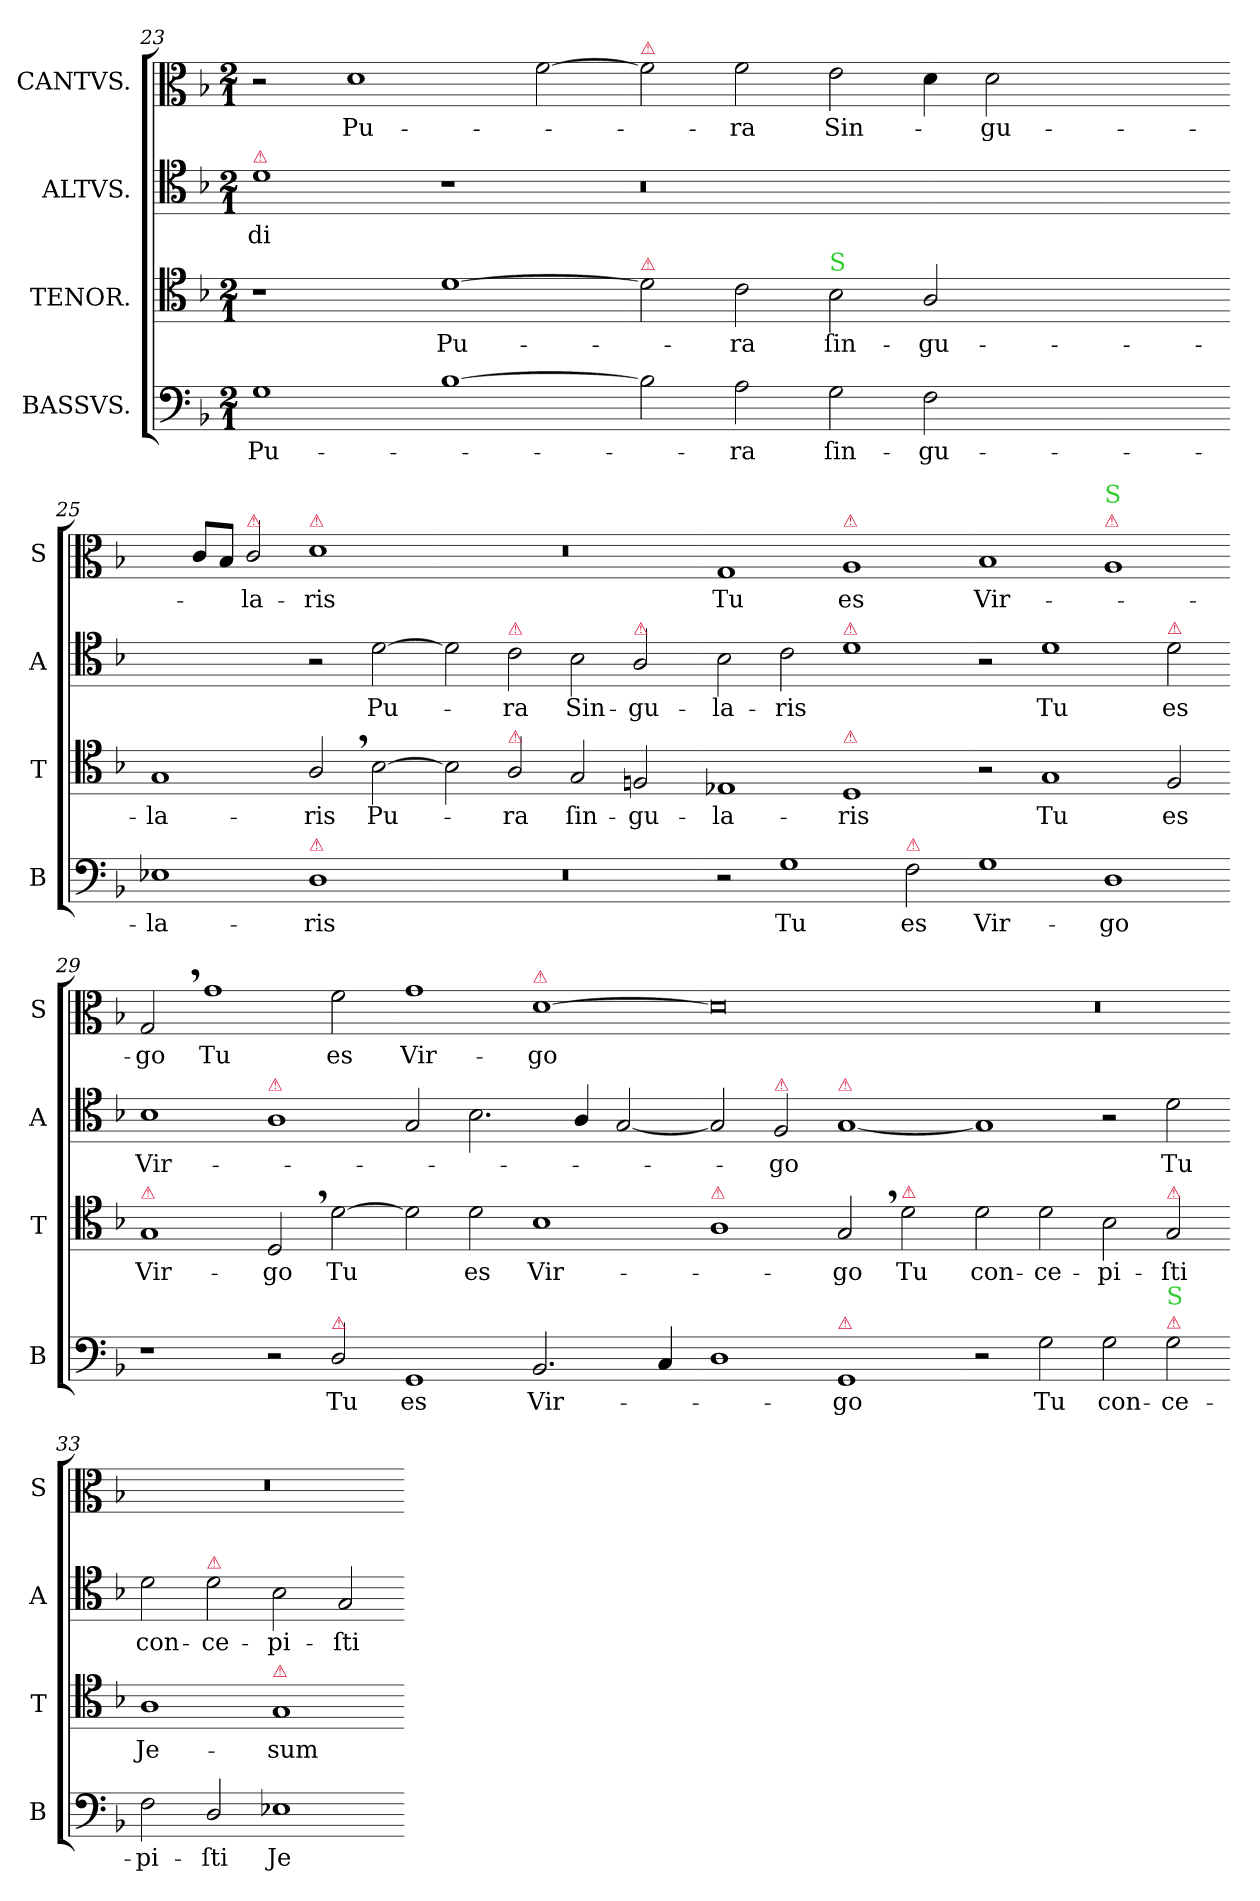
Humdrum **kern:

**kern	**text	**kern	**text	**kern	**text	**kern	**text
*part4	*part4	*part3	*part3	*part2	*part2	*part1	*part1
*staff4	*staff4	*staff3	*staff3	*staff2	*staff2	*staff1	*staff1
*I"BASSVS.	*	*I"TENOR.	*	*I"ALTVS.	*	*I"CANTVS.	*
*I'B	*	*I'T	*	*I'A	*	*I'S	*
*clefF4	*	*clefC4	*	*clefC4	*	*clefC3	*
*k[b-]	*	*k[b-]	*	*k[b-]	*	*k[b-]	*
*F:	*	*F:	*	*F:	*	*F:	*
*M2/1	*	*M2/1	*	*M2/1	*	*M2/1	*
=23	=23	=23	=23	=23	=23	=23	=23
!	!	!	!	!LO:TX:a:color=crimson:t=⚠	!	!	!
1G	Pu-	1r	.	1d	-di	2r	.
.	.	.	.	.	.	1d	Pu-
[1B-	.	[1d	Pu-	1r	.	.	.
.	.	.	.	.	.	[2f\	.
=24-	=24-	=24-	=24-	=24-	=24-	=24-	=24-
!	!	!	!	!	!	!LO:TX:a:color=crimson:t=⚠	!
!	!	!LO:TX:a:color=crimson:t=⚠	!	!	!	!	!
2B-]	.	2d]	.	0.r	.	2f\]	.
2A\	-ra	2c\	-ra	.	.	2f\	-ra
!	!	!LO:TX:a:color=limegreen:t=S	!	!	!	!	!
2G\	ſin-	2B-\	ſin-	.	.	2e\	Sin-
2F\	-gu-	2A/	-gu-	.	.	4d\	.
.	.	.	.	.	.	2d\	-gu-
1ryy	.	1ryy	.	.	.	.	.
.	.	.	.	.	.	2.ryy	.
=25-	=25-	=25-	=25-	=25-	=25-	=25-	=25-
1E-X	-la-	1G	-la-	1ryy	.	4ryy	.
.	.	.	.	.	.	8c/L	.
.	.	.	.	.	.	8B-/J	.
!	!	!	!	!	!	!LO:TX:a:color=crimson:t=⚠	!
.	.	.	.	.	.	2c/	-la-
!	!	!	!	!	!	!LO:TX:a:color=crimson:t=⚠	!
!LO:TX:a:color=crimson:t=⚠	!	!	!	!	!	!	!
1D	-ris	2A,/	-ris	2r	.	1d	-ris
!	!	!	!LO:LY:i	!	!	!	!
.	.	[2B-\	Pu-	[2d\	Pu-	.	.
=26-	=26-	=26-	=26-	=26-	=26-	=26-	=26-
0r	.	2B-\]	.	2d\]	.	0r	.
!	!	!	!	!LO:TX:a:color=crimson:t=⚠	!	!	!
!	!	!LO:TX:a:color=crimson:t=⚠	!	!	!	!	!
!	!	!	!LO:LY:i	!	!	!	!
.	.	2A/	-ra	2c\	-ra	.	.
!	!	!	!LO:LY:i	!	!	!	!
.	.	2G/	ſin-	2B-\	Sin-	.	.
!	!	!	!	!LO:TX:a:color=crimson:t=⚠	!	!	!
!	!	!	!LO:LY:i	!	!	!	!
.	.	2Fn/	-gu-	2A/	-gu-	.	.
=27-	=27-	=27-	=27-	=27-	=27-	=27-	=27-
!	!	!	!LO:LY:i	!	!	!	!
2r	.	1E-X	-la-	2B-\	-la-	1G	Tu
1G	Tu	.	.	2c\	-ris	.	.
!	!	!	!	!	!	!LO:TX:a:color=crimson:t=⚠	!
!	!	!	!	!LO:TX:a:color=crimson:t=⚠	!	!	!
!	!	!LO:TX:a:color=crimson:t=⚠	!	!	!	!	!
!	!	!	!LO:LY:i	!	!	!	!
.	.	1D	-ris	1d	.	1A	es
!LO:TX:a:color=crimson:t=⚠	!	!	!	!	!	!	!
2F\	es	.	.	.	.	.	.
=28-	=28-	=28-	=28-	=28-	=28-	=28-	=28-
1G	Vir-	2r	.	2r	.	1B-	Vir-
.	.	1G	Tu	1d	Tu	.	.
!	!	!	!	!	!	!LO:TX:a:color=crimson:t=⚠	!
!	!	!	!	!	!	!LO:TX:a:color=limegreen:t=S	!
1D	-go	.	.	.	.	1A	.
!	!	!	!	!LO:TX:a:color=crimson:t=⚠	!	!	!
.	.	2F/	es	2d\	es	.	.
=29-	=29-	=29-	=29-	=29-	=29-	=29-	=29-
!	!	!LO:TX:a:color=crimson:t=⚠	!	!	!	!	!
1r	.	1G	Vir-	1B-	Vir-	2G,/	-go
!	!	!	!	!	!	!	!LO:LY:i
.	.	.	.	.	.	1g	Tu
!	!	!	!	!LO:TX:a:color=crimson:t=⚠	!	!	!
2r	.	2D,/	-go	1A	.	.	.
!LO:TX:a:color=crimson:t=⚠	!	!	!	!	!	!	!
!	!LO:LY:i	!	!LO:LY:i	!	!	!	!LO:LY:i
2D/	Tu	[2d\	Tu	.	.	2f\	es
=30-	=30-	=30-	=30-	=30-	=30-	=30-	=30-
!	!LO:LY:i	!	!	!	!	!	!LO:LY:i
1GG	es	2d\]	.	2G/	.	1g	Vir-
!	!	!	!LO:LY:i	!	!	!	!
.	.	2d\	es	2.B-\	.	.	.
!	!	!	!	!	!	!LO:TX:a:color=crimson:t=⚠	!
!	!LO:LY:i	!	!LO:LY:i	!	!	!	!LO:LY:i
2.BB-/	Vir-	1B-	Vir-	.	.	[1d	-go
.	.	.	.	4A/	.	.	.
.	.	.	.	[2G/	.	.	.
4C/	.	.	.	.	.	.	.
=31-	=31-	=31-	=31-	=31-	=31-	=31-	=31-
!	!	!LO:TX:a:color=crimson:t=⚠	!	!	!	!	!
1D	.	1A	.	2G/]	.	0d]	.
!	!	!	!	!LO:TX:a:color=crimson:t=⚠	!	!	!
.	.	.	.	2F/	-go	.	.
!	!	!	!	!LO:TX:a:color=crimson:t=⚠	!	!	!
!LO:TX:a:color=crimson:t=⚠	!	!	!	!	!	!	!
!	!LO:LY:i	!	!LO:LY:i	!	!	!	!
1GG	-go	2G,/	-go	[1G	.	.	.
!	!	!LO:TX:a:color=crimson:t=⚠	!	!	!	!	!
.	.	2d\	Tu	.	.	.	.
=32-	=32-	=32-	=32-	=32-	=32-	=32-	=32-
2r	.	2d\	con-	1G]	.	0r	.
2G\	Tu	2d\	-ce-	.	.	.	.
2G\	con-	2B-\	-pi-	2r	.	.	.
!	!	!LO:TX:a:color=crimson:t=⚠	!	!	!	!	!
!LO:TX:a:color=crimson:t=⚠	!	!	!	!	!	!	!
!LO:TX:a:color=limegreen:t=S	!	!	!	!	!	!	!
2G\	-ce-	2G/	-ſti	2d\	Tu	.	.
=33-	=33-	=33-	=33-	=33-	=33-	=33-	=33-
2F\	-pi-	1A	Je-	2d\	con-	0r	.
!	!	!	!	!LO:TX:a:color=crimson:t=⚠	!	!	!
2D/	-ſti	.	.	2d\	-ce-	.	.
!	!	!LO:TX:a:color=crimson:t=⚠	!	!	!	!	!
1E-X	Je-	1G	-sum	2B-\	-pi-	.	.
.	.	.	.	2G/	-ſti	.	.
=-	=-	=-	=-	=-	=-	=-	=-
*-	*-	*-	*-	*-	*-	*-	*-
